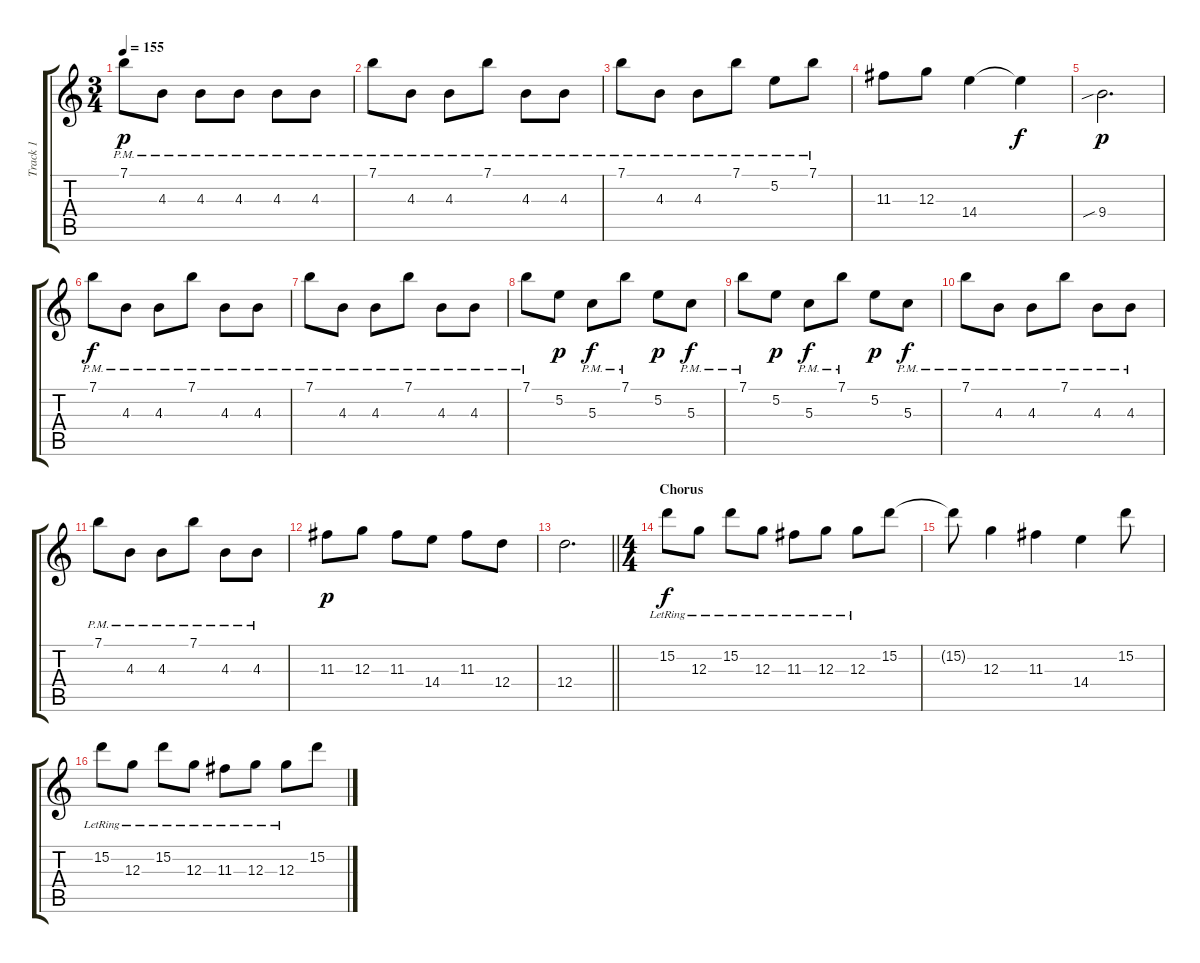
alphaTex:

\track ("Track 1" "Track 1") {instrument overdrivenguitar}
\staff {score tabs}
\tuning (E4 B3 G3 D3 A2 D2) {hide}
\ts (3 4)
\tempo 155
\clef g2
\ks c
7.1{pm}.8{dy p} 4.3{pm}.8 4.3{pm}.8 4.3{pm}.8 4.3{pm}.8 4.3{pm}.8 |
7.1{pm}.8 4.3{pm}.8 4.3{pm}.8 7.1{pm}.8 4.3{pm}.8 4.3{pm}.8 |
7.1{pm}.8 4.3{pm}.8 4.3{pm}.8 7.1{pm}.8 5.2{pm}.8 7.1{pm}.8 |
11.3.8 12.3.8 14.4.4 14.4{t}.4{dy f} |
9.4{sib}.2{d dy p} |
7.1{pm}.8{dy f} 4.3{pm}.8 4.3{pm}.8 7.1{pm}.8 4.3{pm}.8 4.3{pm}.8 |
7.1{pm}.8 4.3{pm}.8 4.3{pm}.8 7.1{pm}.8 4.3{pm}.8 4.3{pm}.8 |
7.1{pm}.8 5.2.8{dy p} 5.3{pm}.8{dy f} 7.1{pm}.8 5.2.8{dy p} 5.3{pm}.8{dy f} |
7.1{pm}.8 5.2.8{dy p} 5.3{pm}.8{dy f} 7.1{pm}.8 5.2.8{dy p} 5.3{pm}.8{dy f} |
7.1{pm}.8 4.3{pm}.8 4.3{pm}.8 7.1{pm}.8 4.3{pm}.8 4.3{pm}.8 |
7.1{pm}.8 4.3{pm}.8 4.3{pm}.8 7.1{pm}.8 4.3{pm}.8 4.3{pm}.8 |
11.3.8{dy p} 12.3.8 11.3.8 14.4.8 11.3.8 12.4.8 |
\barLineRight lightlight
12.4.2{d} |
\ts (4 4)
\section ("" "Chorus")
15.2{lr}.8{dy f} 12.3{lr}.8 15.2{lr}.8 12.3{lr}.8 11.3{lr}.8 12.3{lr}.8 12.3{lr}.8 15.2.8 |
15.2{t}.8 12.3.4 11.3.4 14.4.4 15.2.8 |
15.2{lr}.8 12.3{lr}.8 15.2{lr}.8 12.3{lr}.8 11.3{lr}.8 12.3{lr}.8 12.3{lr}.8 15.2.8
